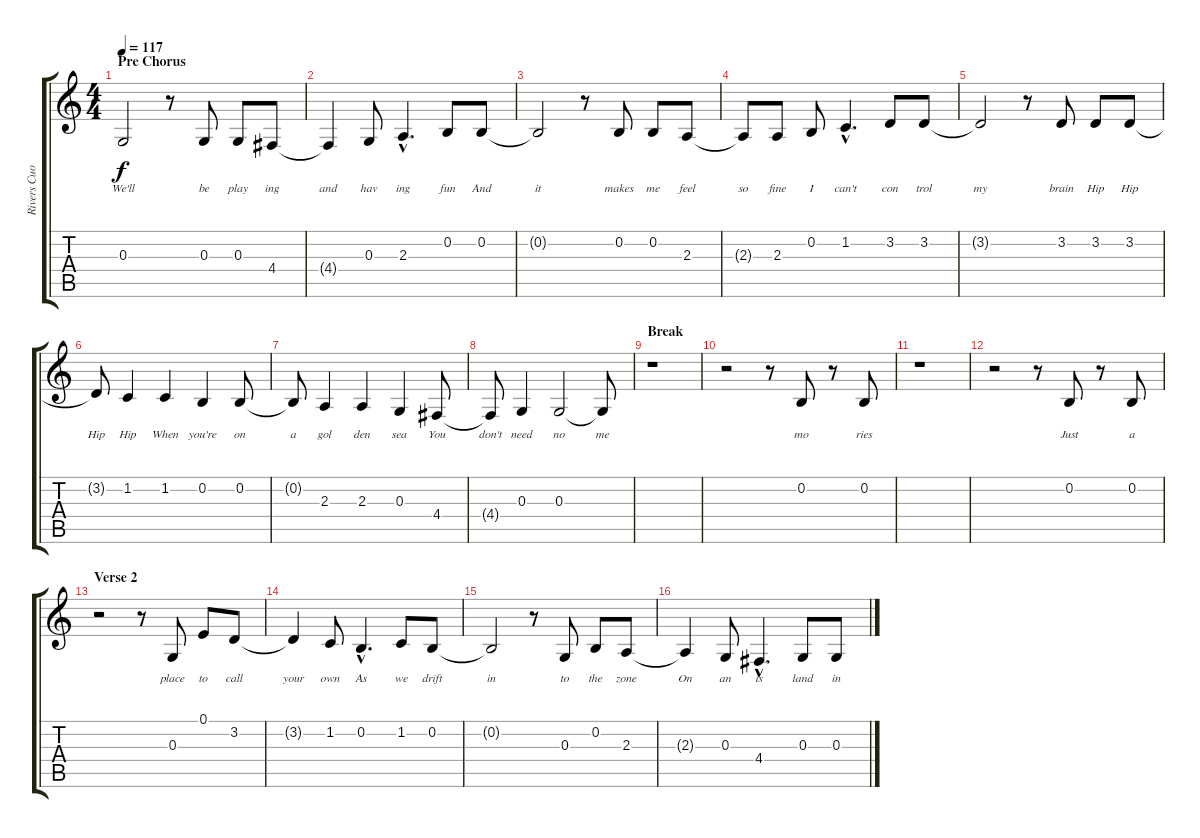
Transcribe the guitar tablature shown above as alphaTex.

\track ("Rivers Cuomo - Vocals" "Rivers Cuo") {instrument clarinet}
\staff {score tabs}
\tuning (E4 B3 G3 D3 A2 E2) {hide}
\ts (4 4)
\section ("" "Pre Chorus")
\tempo 117
\clef g2
\ks c
0.3{t}.2{lyrics (0 "We'll") lyrics (1 "") lyrics (2 "") lyrics (3 "") lyrics (4 "") dy f} r.8 0.3.8{lyrics (0 "be") lyrics (1 "") lyrics (2 "") lyrics (3 "") lyrics (4 "")} 0.3.8{lyrics (0 "play") lyrics (1 "") lyrics (2 "") lyrics (3 "") lyrics (4 "")} 4.4.8{lyrics (0 "ing") lyrics (1 "") lyrics (2 "") lyrics (3 "") lyrics (4 "")} |
4.4{t}.4{lyrics (0 "and") lyrics (1 "") lyrics (2 "") lyrics (3 "") lyrics (4 "")} 0.3.8{lyrics (0 "hav") lyrics (1 "") lyrics (2 "") lyrics (3 "") lyrics (4 "")} 2.3{hac}.4{d lyrics (0 "ing") lyrics (1 "") lyrics (2 "") lyrics (3 "") lyrics (4 "")} 0.2.8{lyrics (0 "fun") lyrics (1 "") lyrics (2 "") lyrics (3 "") lyrics (4 "")} 0.2.8{lyrics (0 "And") lyrics (1 "") lyrics (2 "") lyrics (3 "") lyrics (4 "")} |
0.2{t}.2{lyrics (0 "it") lyrics (1 "") lyrics (2 "") lyrics (3 "") lyrics (4 "")} r.8 0.2.8{lyrics (0 "makes") lyrics (1 "") lyrics (2 "") lyrics (3 "") lyrics (4 "")} 0.2.8{lyrics (0 "me") lyrics (1 "") lyrics (2 "") lyrics (3 "") lyrics (4 "")} 2.3.8{lyrics (0 "feel") lyrics (1 "") lyrics (2 "") lyrics (3 "") lyrics (4 "")} |
2.3{t}.8{lyrics (0 "so") lyrics (1 "") lyrics (2 "") lyrics (3 "") lyrics (4 "")} 2.3.8{lyrics (0 "fine") lyrics (1 "") lyrics (2 "") lyrics (3 "") lyrics (4 "")} 0.2.8{lyrics (0 "I") lyrics (1 "") lyrics (2 "") lyrics (3 "") lyrics (4 "")} 1.2{hac}.4{d lyrics (0 "can't") lyrics (1 "") lyrics (2 "") lyrics (3 "") lyrics (4 "")} 3.2.8{lyrics (0 "con") lyrics (1 "") lyrics (2 "") lyrics (3 "") lyrics (4 "")} 3.2.8{lyrics (0 "trol") lyrics (1 "") lyrics (2 "") lyrics (3 "") lyrics (4 "")} |
3.2{t}.2{lyrics (0 "my") lyrics (1 "") lyrics (2 "") lyrics (3 "") lyrics (4 "")} r.8 3.2.8{lyrics (0 "brain") lyrics (1 "") lyrics (2 "") lyrics (3 "") lyrics (4 "")} 3.2.8{lyrics (0 "Hip") lyrics (1 "") lyrics (2 "") lyrics (3 "") lyrics (4 "")} 3.2.8{lyrics (0 "Hip") lyrics (1 "") lyrics (2 "") lyrics (3 "") lyrics (4 "")} |
3.2{t}.8{lyrics (0 "Hip") lyrics (1 "") lyrics (2 "") lyrics (3 "") lyrics (4 "")} 1.2.4{lyrics (0 "Hip") lyrics (1 "") lyrics (2 "") lyrics (3 "") lyrics (4 "")} 1.2.4{lyrics (0 "When") lyrics (1 "") lyrics (2 "") lyrics (3 "") lyrics (4 "")} 0.2.4{lyrics (0 "you're") lyrics (1 "") lyrics (2 "") lyrics (3 "") lyrics (4 "")} 0.2.8{lyrics (0 "on") lyrics (1 "") lyrics (2 "") lyrics (3 "") lyrics (4 "")} |
0.2{t}.8{lyrics (0 "a") lyrics (1 "") lyrics (2 "") lyrics (3 "") lyrics (4 "")} 2.3.4{lyrics (0 "gol") lyrics (1 "") lyrics (2 "") lyrics (3 "") lyrics (4 "")} 2.3.4{lyrics (0 "den") lyrics (1 "") lyrics (2 "") lyrics (3 "") lyrics (4 "")} 0.3.4{lyrics (0 "sea") lyrics (1 "") lyrics (2 "") lyrics (3 "") lyrics (4 "")} 4.4.8{lyrics (0 "You") lyrics (1 "") lyrics (2 "") lyrics (3 "") lyrics (4 "")} |
4.4{t}.8{lyrics (0 "don't") lyrics (1 "") lyrics (2 "") lyrics (3 "") lyrics (4 "")} 0.3.4{lyrics (0 "need") lyrics (1 "") lyrics (2 "") lyrics (3 "") lyrics (4 "")} 0.3.2{lyrics (0 "no") lyrics (1 "") lyrics (2 "") lyrics (3 "") lyrics (4 "")} 0.3{t}.8{lyrics (0 "me") lyrics (1 "") lyrics (2 "") lyrics (3 "") lyrics (4 "")} |
\section ("" "Break")
r.1 |
r.2 r.8 0.2.8{lyrics (0 "mo") lyrics (1 "") lyrics (2 "") lyrics (3 "") lyrics (4 "")} r.8 0.2.8{lyrics (0 "ries") lyrics (1 "") lyrics (2 "") lyrics (3 "") lyrics (4 "")} |
r.1 |
r.2 r.8 0.2.8{lyrics (0 "Just") lyrics (1 "") lyrics (2 "") lyrics (3 "") lyrics (4 "")} r.8 0.2.8{lyrics (0 "a") lyrics (1 "") lyrics (2 "") lyrics (3 "") lyrics (4 "")} |
\section ("" "Verse 2")
r.2 r.8 0.3.8{lyrics (0 "place") lyrics (1 "") lyrics (2 "") lyrics (3 "") lyrics (4 "")} 0.1.8{lyrics (0 "to") lyrics (1 "") lyrics (2 "") lyrics (3 "") lyrics (4 "")} 3.2.8{lyrics (0 "call") lyrics (1 "") lyrics (2 "") lyrics (3 "") lyrics (4 "")} |
3.2{t}.4{lyrics (0 "your") lyrics (1 "") lyrics (2 "") lyrics (3 "") lyrics (4 "")} 1.2.8{lyrics (0 "own") lyrics (1 "") lyrics (2 "") lyrics (3 "") lyrics (4 "")} 0.2{hac}.4{d lyrics (0 "As") lyrics (1 "") lyrics (2 "") lyrics (3 "") lyrics (4 "")} 1.2.8{lyrics (0 "we") lyrics (1 "") lyrics (2 "") lyrics (3 "") lyrics (4 "")} 0.2.8{lyrics (0 "drift") lyrics (1 "") lyrics (2 "") lyrics (3 "") lyrics (4 "")} |
0.2{t}.2{lyrics (0 "in") lyrics (1 "") lyrics (2 "") lyrics (3 "") lyrics (4 "")} r.8 0.3.8{lyrics (0 "to") lyrics (1 "") lyrics (2 "") lyrics (3 "") lyrics (4 "")} 0.2.8{lyrics (0 "the") lyrics (1 "") lyrics (2 "") lyrics (3 "") lyrics (4 "")} 2.3.8{lyrics (0 "zone") lyrics (1 "") lyrics (2 "") lyrics (3 "") lyrics (4 "")} |
2.3{t}.4{lyrics (0 "On") lyrics (1 "") lyrics (2 "") lyrics (3 "") lyrics (4 "")} 0.3.8{lyrics (0 "an") lyrics (1 "") lyrics (2 "") lyrics (3 "") lyrics (4 "")} 4.4{hac}.4{d lyrics (0 "is") lyrics (1 "") lyrics (2 "") lyrics (3 "") lyrics (4 "")} 0.3.8{lyrics (0 "land") lyrics (1 "") lyrics (2 "") lyrics (3 "") lyrics (4 "")} 0.3.8{lyrics (0 "in") lyrics (1 "") lyrics (2 "") lyrics (3 "") lyrics (4 "")}
